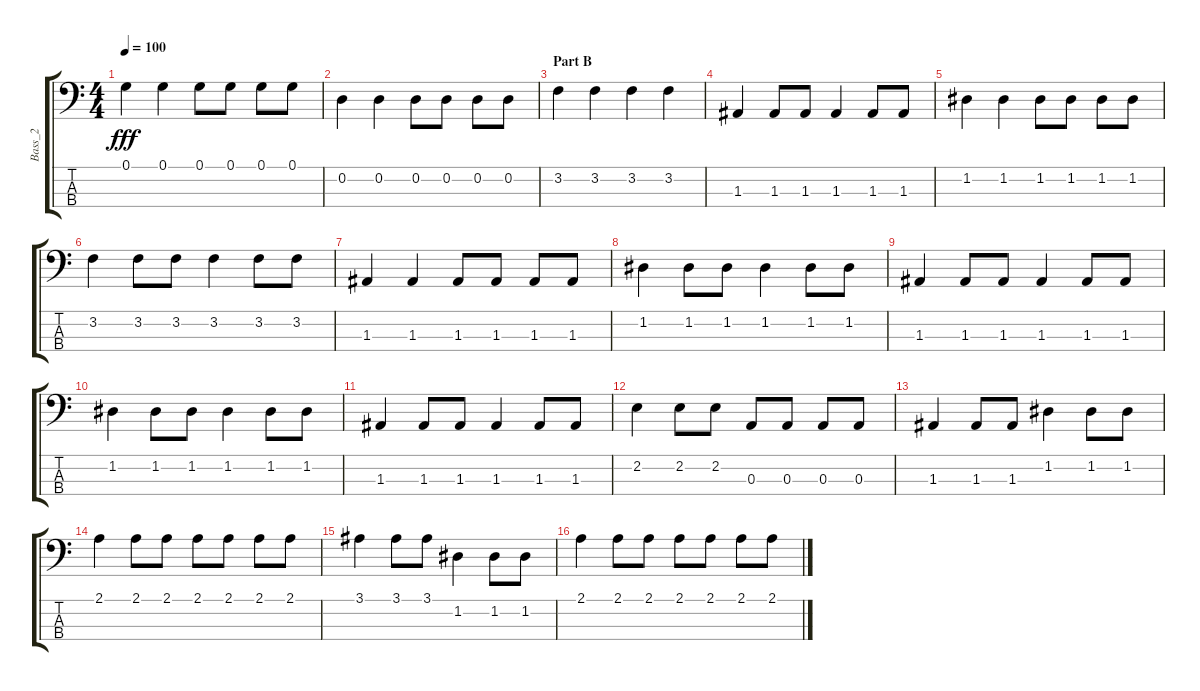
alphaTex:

\track ("Bass_2" "Bass_2") {instrument electricguitarmuted}
\staff {score tabs}
\tuning (G2 D2 A1 E1) {hide}
\ts (4 4)
\tempo 100
\clef f4
\ks c
0.1.4{dy fff} 0.1.4 0.1.8 0.1.8 0.1.8 0.1.8 |
0.2.4 0.2.4 0.2.8 0.2.8 0.2.8 0.2.8 |
\section ("" "Part B")
3.2.4 3.2.4 3.2.4 3.2.4 |
1.3.4 1.3.8 1.3.8 1.3.4 1.3.8 1.3.8 |
1.2.4 1.2.4 1.2.8 1.2.8 1.2.8 1.2.8 |
3.2.4 3.2.8 3.2.8 3.2.4 3.2.8 3.2.8 |
1.3.4 1.3.4 1.3.8 1.3.8 1.3.8 1.3.8 |
1.2.4 1.2.8 1.2.8 1.2.4 1.2.8 1.2.8 |
1.3.4 1.3.8 1.3.8 1.3.4 1.3.8 1.3.8 |
1.2.4 1.2.8 1.2.8 1.2.4 1.2.8 1.2.8 |
1.3.4 1.3.8 1.3.8 1.3.4 1.3.8 1.3.8 |
2.2.4 2.2.8 2.2.8 0.3.8 0.3.8 0.3.8 0.3.8 |
1.3.4 1.3.8 1.3.8 1.2.4 1.2.8 1.2.8 |
2.1.4 2.1.8 2.1.8 2.1.8 2.1.8 2.1.8 2.1.8 |
3.1.4 3.1.8 3.1.8 1.2.4 1.2.8 1.2.8 |
2.1.4 2.1.8 2.1.8 2.1.8 2.1.8 2.1.8 2.1.8
